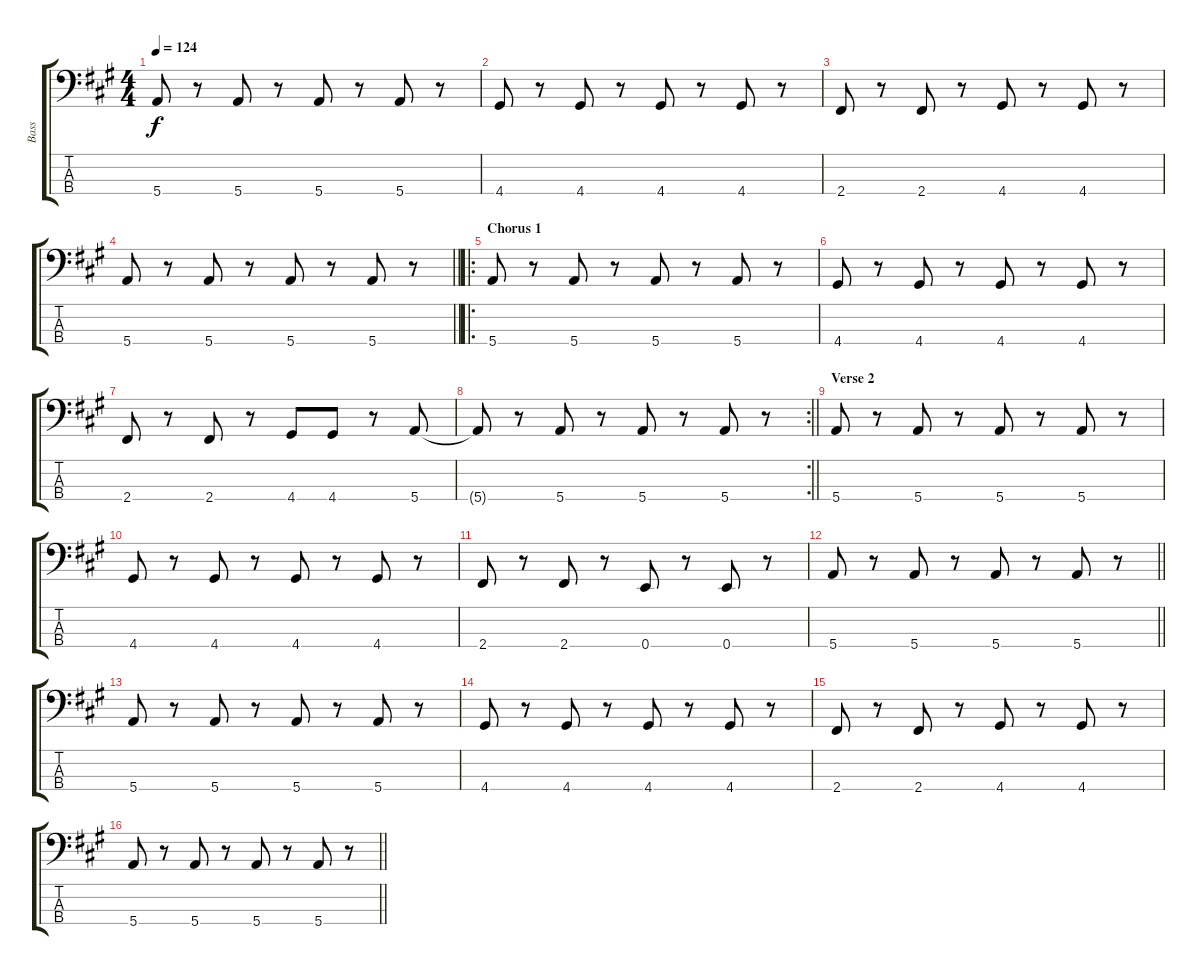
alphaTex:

\track ("Bass" "Bass") {instrument electricbassfinger}
\staff {score tabs}
\tuning (G2 D2 A1 E1) {hide}
\ts (4 4)
\tempo 124
\clef f4
\ks a
5.4.8{dy f} r.8 5.4.8 r.8 5.4.8 r.8 5.4.8 r.8 |
4.4.8 r.8 4.4.8 r.8 4.4.8 r.8 4.4.8 r.8 |
2.4.8 r.8 2.4.8 r.8 4.4.8 r.8 4.4.8 r.8 |
\barLineRight lightlight
5.4.8 r.8 5.4.8 r.8 5.4.8 r.8 5.4.8 r.8 |
\ro
\section ("" "Chorus 1")
5.4.8 r.8 5.4.8 r.8 5.4.8 r.8 5.4.8 r.8 |
4.4.8 r.8 4.4.8 r.8 4.4.8 r.8 4.4.8 r.8 |
2.4.8 r.8 2.4.8 r.8 4.4.8 4.4.8 r.8 5.4.8 |
\rc 2
\barLineRight lightlight
5.4{t}.8 r.8 5.4.8 r.8 5.4.8 r.8 5.4.8 r.8 |
\section ("" "Verse 2")
5.4.8 r.8 5.4.8 r.8 5.4.8 r.8 5.4.8 r.8 |
4.4.8 r.8 4.4.8 r.8 4.4.8 r.8 4.4.8 r.8 |
2.4.8 r.8 2.4.8 r.8 0.4.8 r.8 0.4.8 r.8 |
\barLineRight lightlight
5.4.8 r.8 5.4.8 r.8 5.4.8 r.8 5.4.8 r.8 |
5.4.8 r.8 5.4.8 r.8 5.4.8 r.8 5.4.8 r.8 |
4.4.8 r.8 4.4.8 r.8 4.4.8 r.8 4.4.8 r.8 |
2.4.8 r.8 2.4.8 r.8 4.4.8 r.8 4.4.8 r.8 |
\barLineRight lightlight
5.4.8 r.8 5.4.8 r.8 5.4.8 r.8 5.4.8 r.8
